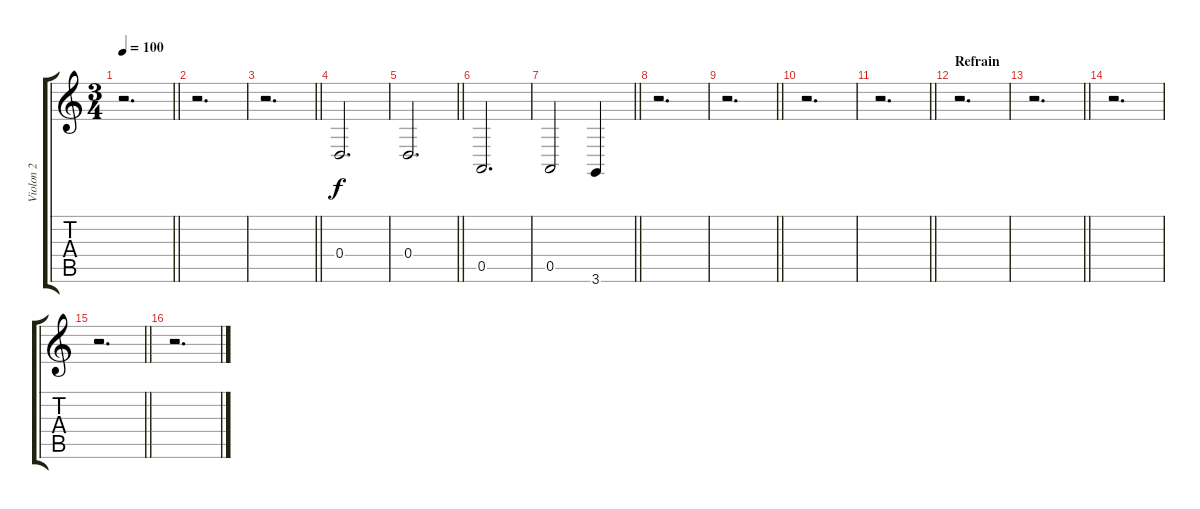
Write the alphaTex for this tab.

\track ("Violon 2" "Violon 2") {instrument violin}
\staff {score tabs}
\tuning (E4 B3 G3 D3 A2 E2) {hide}
\ts (3 4)
\tempo 100
\clef g2
\barLineRight lightlight
\ks c
r.2{d dy f} |
r.2{d} |
\barLineRight lightlight
r.2{d} |
0.4.2{d} |
\barLineRight lightlight
0.4.2{d} |
0.5.2{d} |
\barLineRight lightlight
0.5.2 3.6.4 |
r.2{d} |
\barLineRight lightlight
r.2{d} |
r.2{d} |
\barLineRight lightlight
r.2{d} |
\section ("" "Refrain")
r.2{d} |
\barLineRight lightlight
r.2{d} |
r.2{d} |
\barLineRight lightlight
r.2{d} |
r.2{d}
